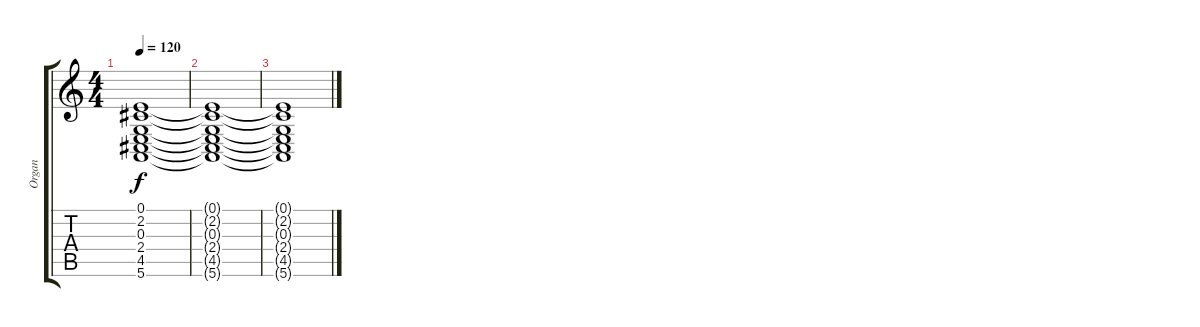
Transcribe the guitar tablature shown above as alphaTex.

\track ("Organ" "Organ") {instrument acousticgrandpiano}
\staff {score tabs}
\tuning (E4 B3 G3 D3 A2 E2) {hide}
\ts (4 4)
\tempo 120
\clef g2
\ks c
(0.1 2.2 0.3 2.4 4.5 5.6).1{dy f instrument acousticgrandpiano} |
(0.1{t} 2.2{t} 0.3{t} 2.4{t} 4.5{t} 5.6{t}).1 |
(0.1{t} 2.2{t} 0.3{t} 2.4{t} 4.5{t} 5.6{t}).1
